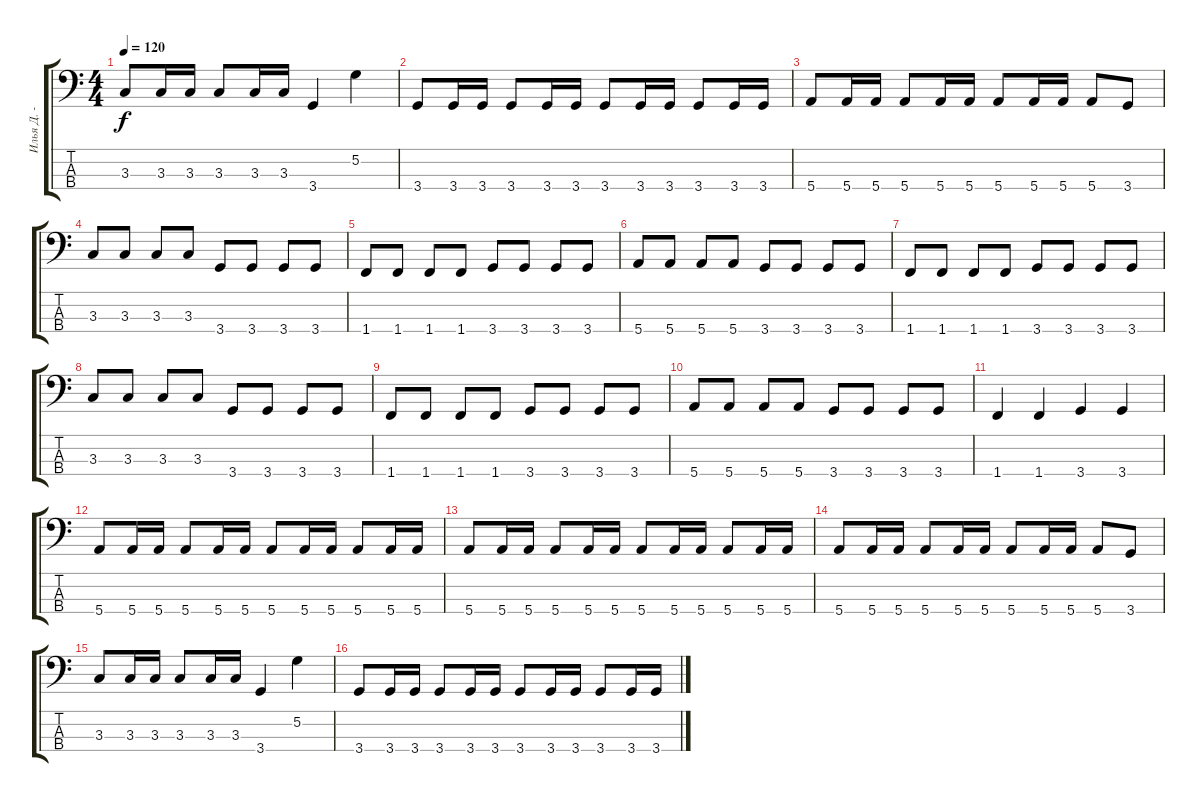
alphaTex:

\track ("Илья Д. - басист" "Илья Д. - ") {instrument electricbassfinger}
\staff {score tabs}
\tuning (G2 D2 A1 E1) {hide}
\ts (4 4)
\tempo 120
\clef f4
\ks c
3.3.8{dy f} 3.3.16 3.3.16 3.3.8 3.3.16 3.3.16 3.4.4 5.2.4 |
3.4.8 3.4.16 3.4.16 3.4.8 3.4.16 3.4.16 3.4.8 3.4.16 3.4.16 3.4.8 3.4.16 3.4.16 |
5.4.8 5.4.16 5.4.16 5.4.8 5.4.16 5.4.16 5.4.8 5.4.16 5.4.16 5.4.8 3.4.8 |
3.3.8 3.3.8 3.3.8 3.3.8 3.4.8 3.4.8 3.4.8 3.4.8 |
1.4.8 1.4.8 1.4.8 1.4.8 3.4.8 3.4.8 3.4.8 3.4.8 |
5.4.8 5.4.8 5.4.8 5.4.8 3.4.8 3.4.8 3.4.8 3.4.8 |
1.4.8 1.4.8 1.4.8 1.4.8 3.4.8 3.4.8 3.4.8 3.4.8 |
3.3.8 3.3.8 3.3.8 3.3.8 3.4.8 3.4.8 3.4.8 3.4.8 |
1.4.8 1.4.8 1.4.8 1.4.8 3.4.8 3.4.8 3.4.8 3.4.8 |
5.4.8 5.4.8 5.4.8 5.4.8 3.4.8 3.4.8 3.4.8 3.4.8 |
1.4.4 1.4.4 3.4.4 3.4.4 |
5.4.8 5.4.16 5.4.16 5.4.8 5.4.16 5.4.16 5.4.8 5.4.16 5.4.16 5.4.8 5.4.16 5.4.16 |
5.4.8 5.4.16 5.4.16 5.4.8 5.4.16 5.4.16 5.4.8 5.4.16 5.4.16 5.4.8 5.4.16 5.4.16 |
5.4.8 5.4.16 5.4.16 5.4.8 5.4.16 5.4.16 5.4.8 5.4.16 5.4.16 5.4.8 3.4.8 |
3.3.8 3.3.16 3.3.16 3.3.8 3.3.16 3.3.16 3.4.4 5.2.4 |
3.4.8 3.4.16 3.4.16 3.4.8 3.4.16 3.4.16 3.4.8 3.4.16 3.4.16 3.4.8 3.4.16 3.4.16
